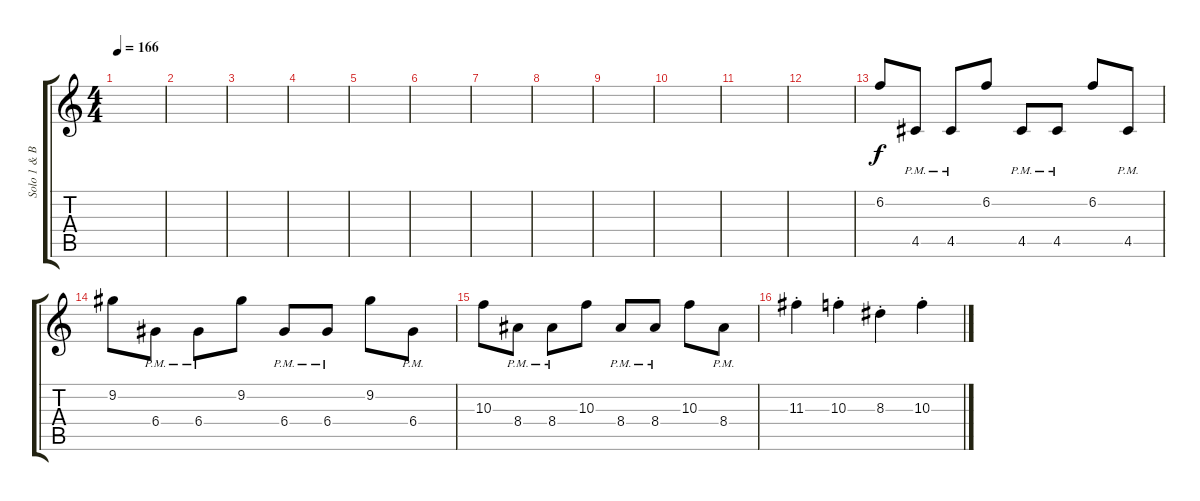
\track ("Solo 1 & Break" "Solo 1 & B") {instrument distortionguitar}
\staff {score tabs}
\tuning (E4 B3 G3 D3 A2 E2) {hide}
\ts (4 4)
\tempo 166
\clef g2
\ks c
|
|
|
|
|
|
|
|
|
|
|
|
6.2.8 4.5{pm}.8 4.5{pm}.8 6.2.8 4.5{pm}.8 4.5{pm}.8 6.2.8 4.5{pm}.8 |
9.2.8 6.4{pm}.8 6.4{pm}.8 9.2.8 6.4{pm}.8 6.4{pm}.8 9.2.8 6.4{pm}.8 |
10.3.8 8.4{pm}.8 8.4{pm}.8 10.3.8 8.4{pm}.8 8.4{pm}.8 10.3.8 8.4{pm}.8 |
11.3{st}.4 10.3{st}.4 8.3{st}.4 10.3{st}.4
